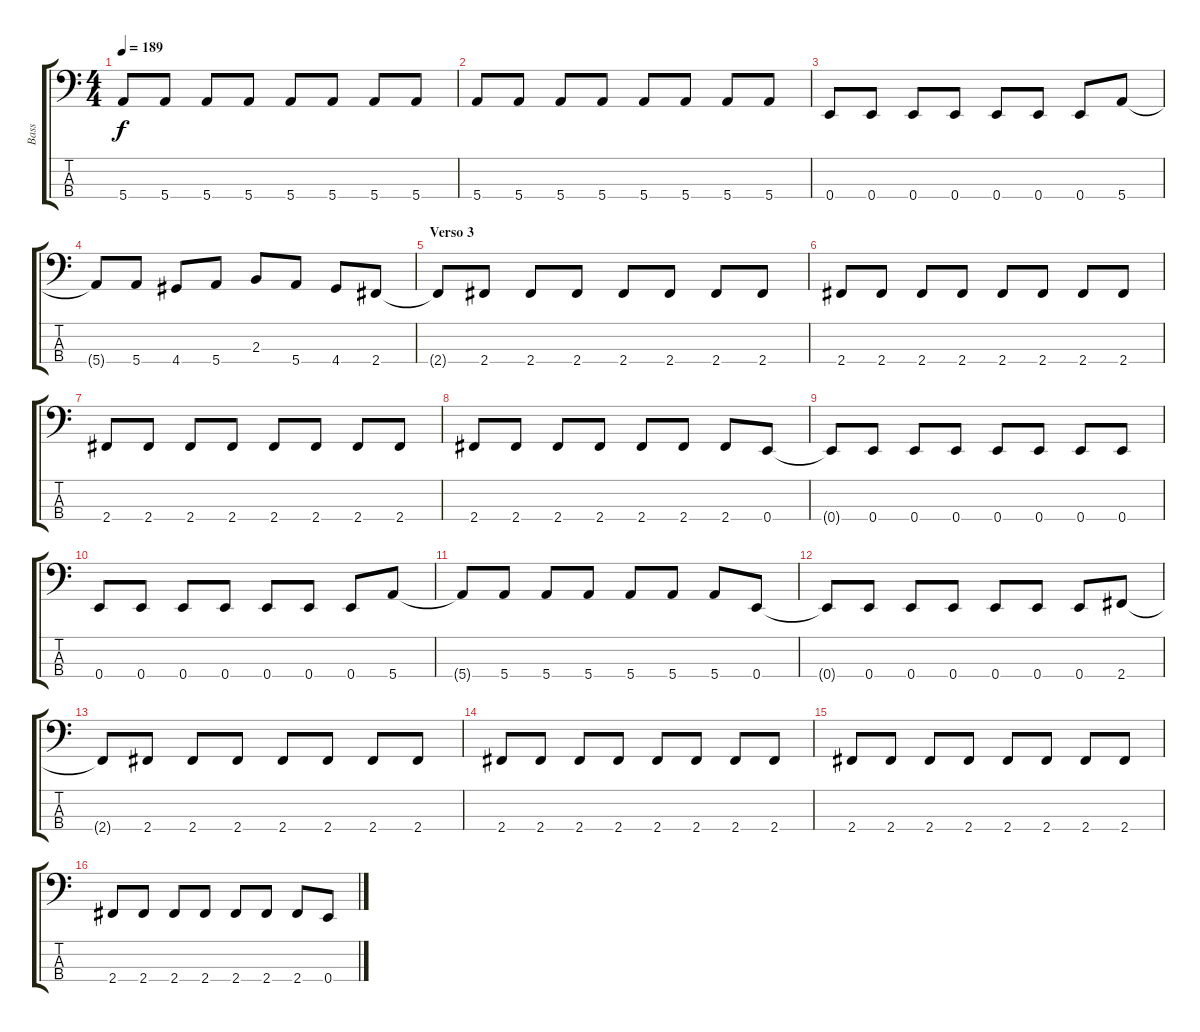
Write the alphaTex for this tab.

\track ("Bass" "Bass") {instrument electricbassfinger}
\staff {score tabs}
\tuning (G2 D2 A1 E1) {hide}
\ts (4 4)
\tempo 189
\clef f4
\ks c
5.4.8{dy f} 5.4.8 5.4.8 5.4.8 5.4.8 5.4.8 5.4.8 5.4.8 |
5.4.8 5.4.8 5.4.8 5.4.8 5.4.8 5.4.8 5.4.8 5.4.8 |
0.4.8 0.4.8 0.4.8 0.4.8 0.4.8 0.4.8 0.4.8 5.4.8 |
5.4{t}.8 5.4.8 4.4.8 5.4.8 2.3.8 5.4.8 4.4.8 2.4.8 |
\section ("" "Verso 3")
2.4{t}.8 2.4.8 2.4.8 2.4.8 2.4.8 2.4.8 2.4.8 2.4.8 |
2.4.8 2.4.8 2.4.8 2.4.8 2.4.8 2.4.8 2.4.8 2.4.8 |
2.4.8 2.4.8 2.4.8 2.4.8 2.4.8 2.4.8 2.4.8 2.4.8 |
2.4.8 2.4.8 2.4.8 2.4.8 2.4.8 2.4.8 2.4.8 0.4.8 |
0.4{t}.8 0.4.8 0.4.8 0.4.8 0.4.8 0.4.8 0.4.8 0.4.8 |
0.4.8 0.4.8 0.4.8 0.4.8 0.4.8 0.4.8 0.4.8 5.4.8 |
5.4{t}.8 5.4.8 5.4.8 5.4.8 5.4.8 5.4.8 5.4.8 0.4.8 |
0.4{t}.8 0.4.8 0.4.8 0.4.8 0.4.8 0.4.8 0.4.8 2.4.8 |
2.4{t}.8 2.4.8 2.4.8 2.4.8 2.4.8 2.4.8 2.4.8 2.4.8 |
2.4.8 2.4.8 2.4.8 2.4.8 2.4.8 2.4.8 2.4.8 2.4.8 |
2.4.8 2.4.8 2.4.8 2.4.8 2.4.8 2.4.8 2.4.8 2.4.8 |
2.4.8 2.4.8 2.4.8 2.4.8 2.4.8 2.4.8 2.4.8 0.4.8
